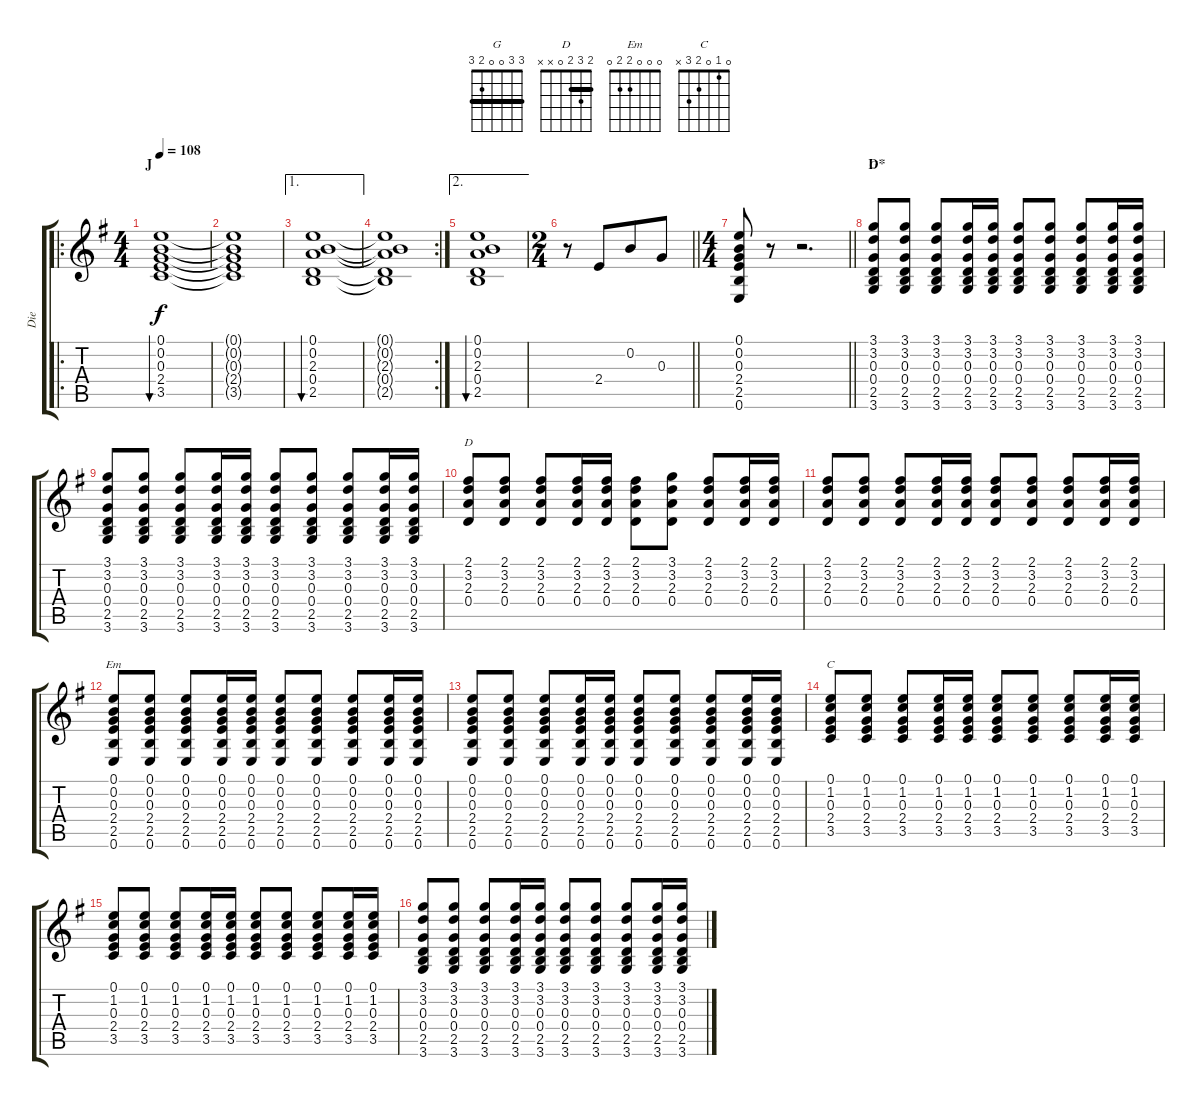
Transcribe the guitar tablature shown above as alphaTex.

\track ("Die" "Die") {instrument acousticguitarsteel}
\staff {score tabs}
\tuning (E4 B3 G3 D3 A2 E2) {hide}
\chord ("G" 3 3 0 0 2 3) {barre 3}
\chord ("D" 2 3 2 0 x x) {barre 2}
\chord ("Em" 0 0 0 2 2 0)
\chord ("C" 0 1 0 2 3 x)
\ro
\ts (4 4)
\section ("" "J")
\tempo 108
\clef g2
\ks eminor
(0.1 0.2 0.3 2.4 3.5).1{bu 240 dy f} |
(0.1{t} 0.2{t} 0.3{t} 2.4{t} 3.5{t}).1 |
\ae 1
(0.1 0.2 2.3 0.4 2.5).1{bu 240} |
\rc 2
(0.1{t} 0.2{t} 2.3{t} 0.4{t} 2.5{t}).1 |
\ae 2
(0.1 0.2 2.3 0.4 2.5).1{bu 240} |
\ts (2 4)
\barLineRight lightlight
r.8 2.4.8{beam merge} 0.2.8 0.3.8 |
\ts (4 4)
\barLineRight lightlight
(0.1 0.2 0.3 2.4 2.5 0.6).8 r.8 r.2{d} |
\section ("" "D*")
(3.1 3.2 0.3 0.4 2.5 3.6).8{ch "G"} (3.1 3.2 0.3 0.4 2.5 3.6).8 (3.1 3.2 0.3 0.4 2.5 3.6).8 (3.1 3.2 0.3 0.4 2.5 3.6).16 (3.1 3.2 0.3 0.4 2.5 3.6).16 (3.1 3.2 0.3 0.4 2.5 3.6).8 (3.1 3.2 0.3 0.4 2.5 3.6).8 (3.1 3.2 0.3 0.4 2.5 3.6).8 (3.1 3.2 0.3 0.4 2.5 3.6).16 (3.1 3.2 0.3 0.4 2.5 3.6).16 |
(3.1 3.2 0.3 0.4 2.5 3.6).8 (3.1 3.2 0.3 0.4 2.5 3.6).8 (3.1 3.2 0.3 0.4 2.5 3.6).8 (3.1 3.2 0.3 0.4 2.5 3.6).16 (3.1 3.2 0.3 0.4 2.5 3.6).16 (3.1 3.2 0.3 0.4 2.5 3.6).8 (3.1 3.2 0.3 0.4 2.5 3.6).8 (3.1 3.2 0.3 0.4 2.5 3.6).8 (3.1 3.2 0.3 0.4 2.5 3.6).16 (3.1 3.2 0.3 0.4 2.5 3.6).16 |
(2.1 3.2 2.3 0.4).8{ch "D"} (2.1 3.2 2.3 0.4).8 (2.1 3.2 2.3 0.4).8 (2.1 3.2 2.3 0.4).16 (2.1 3.2 2.3 0.4).16 (2.1 3.2 2.3 0.4).8 (3.1 3.2 2.3 0.4).8 (2.1 3.2 2.3 0.4).8 (2.1 3.2 2.3 0.4).16 (2.1 3.2 2.3 0.4).16 |
(2.1 3.2 2.3 0.4).8 (2.1 3.2 2.3 0.4).8 (2.1 3.2 2.3 0.4).8 (2.1 3.2 2.3 0.4).16 (2.1 3.2 2.3 0.4).16 (2.1 3.2 2.3 0.4).8 (2.1 3.2 2.3 0.4).8 (2.1 3.2 2.3 0.4).8 (2.1 3.2 2.3 0.4).16 (2.1 3.2 2.3 0.4).16 |
(0.1 0.2 0.3 2.4 2.5 0.6).8{ch "Em"} (0.1 0.2 0.3 2.4 2.5 0.6).8 (0.1 0.2 0.3 2.4 2.5 0.6).8 (0.1 0.2 0.3 2.4 2.5 0.6).16 (0.1 0.2 0.3 2.4 2.5 0.6).16 (0.1 0.2 0.3 2.4 2.5 0.6).8 (0.1 0.2 0.3 2.4 2.5 0.6).8 (0.1 0.2 0.3 2.4 2.5 0.6).8 (0.1 0.2 0.3 2.4 2.5 0.6).16 (0.1 0.2 0.3 2.4 2.5 0.6).16 |
(0.1 0.2 0.3 2.4 2.5 0.6).8 (0.1 0.2 0.3 2.4 2.5 0.6).8 (0.1 0.2 0.3 2.4 2.5 0.6).8 (0.1 0.2 0.3 2.4 2.5 0.6).16 (0.1 0.2 0.3 2.4 2.5 0.6).16 (0.1 0.2 0.3 2.4 2.5 0.6).8 (0.1 0.2 0.3 2.4 2.5 0.6).8 (0.1 0.2 0.3 2.4 2.5 0.6).8 (0.1 0.2 0.3 2.4 2.5 0.6).16 (0.1 0.2 0.3 2.4 2.5 0.6).16 |
(0.1 1.2 0.3 2.4 3.5).8{ch "C"} (0.1 1.2 0.3 2.4 3.5).8 (0.1 1.2 0.3 2.4 3.5).8 (0.1 1.2 0.3 2.4 3.5).16 (0.1 1.2 0.3 2.4 3.5).16 (0.1 1.2 0.3 2.4 3.5).8 (0.1 1.2 0.3 2.4 3.5).8 (0.1 1.2 0.3 2.4 3.5).8 (0.1 1.2 0.3 2.4 3.5).16 (0.1 1.2 0.3 2.4 3.5).16 |
(0.1 1.2 0.3 2.4 3.5).8 (0.1 1.2 0.3 2.4 3.5).8 (0.1 1.2 0.3 2.4 3.5).8 (0.1 1.2 0.3 2.4 3.5).16 (0.1 1.2 0.3 2.4 3.5).16 (0.1 1.2 0.3 2.4 3.5).8 (0.1 1.2 0.3 2.4 3.5).8 (0.1 1.2 0.3 2.4 3.5).8 (0.1 1.2 0.3 2.4 3.5).16 (0.1 1.2 0.3 2.4 3.5).16 |
(3.1 3.2 0.3 0.4 2.5 3.6).8 (3.1 3.2 0.3 0.4 2.5 3.6).8 (3.1 3.2 0.3 0.4 2.5 3.6).8 (3.1 3.2 0.3 0.4 2.5 3.6).16 (3.1 3.2 0.3 0.4 2.5 3.6).16 (3.1 3.2 0.3 0.4 2.5 3.6).8 (3.1 3.2 0.3 0.4 2.5 3.6).8 (3.1 3.2 0.3 0.4 2.5 3.6).8 (3.1 3.2 0.3 0.4 2.5 3.6).16 (3.1 3.2 0.3 0.4 2.5 3.6).16
